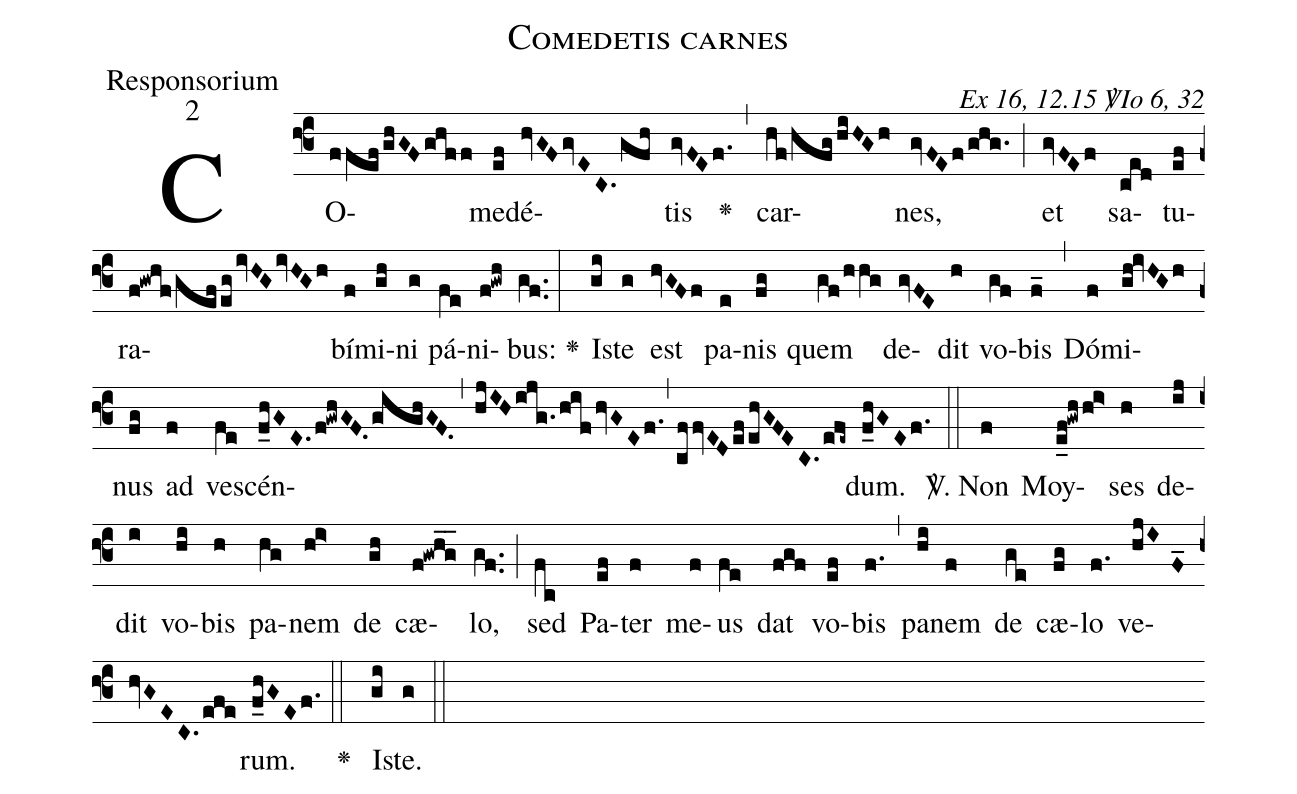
name:Comedetis carnes;
office-part:Responsorium;
mode:2;
commentary:Ex 16, 12.15 \Vbar Io 6, 32;
%%
(f3)CO(f/fef/ghGFghf/f)me(ef)dé(hvGFgvEC.gfh)tis(gvFEf.) <v>\greheightstar</v>(,)
car(hf/hfg/hiHGh)nes,(gvFEf/ghg.) (;)
et(gvFEf) sa(ced)tu(ef)ra(f!gwhf/gef/egivHGivHGh)bí(f)mi(gh)ni(g) pá(fe)ni(f!gwh)bus:(gf..) (:)
<v>\greheightstar</v>()
I(gi)ste(g) est(hvGFf) pa(e)nis(fg) quem(gf/hhg) de(gvFE)dit(h) vo(gf)bis(f_) (,)
Dó(f)mi(gh!ivHGh)nus(fg) ad(f)
ve(fe)scén(f_hGE.f!gwhGF.gighGF.,hjIHijg./hifhvGEf.,cffvEDef/ehGFEC.efe~)dum.(f_hGEf.) (::)

<sp>V/</sp>.
Non(f) Moy(e_f!gwhhi>)ses(h) de(ij)dit(i) vo(hi)bis(h) pa(hg)nem(hi>) de(gh) cæ(f!gwh_g_)lo,(gf..) (;)
sed(fc) Pa(ef)ter(f) me(f)us(fe) dat(fgf) vo(ef)bis(f.) (,)
pa(hi)nem(f) de(ge) cæ(fg)lo(f.) ve(hjIF_hvGEC.efe)rum.(f_hGEf.) (::)

<v>\greheightstar</v>() I(gi)ste.(g) (::)
